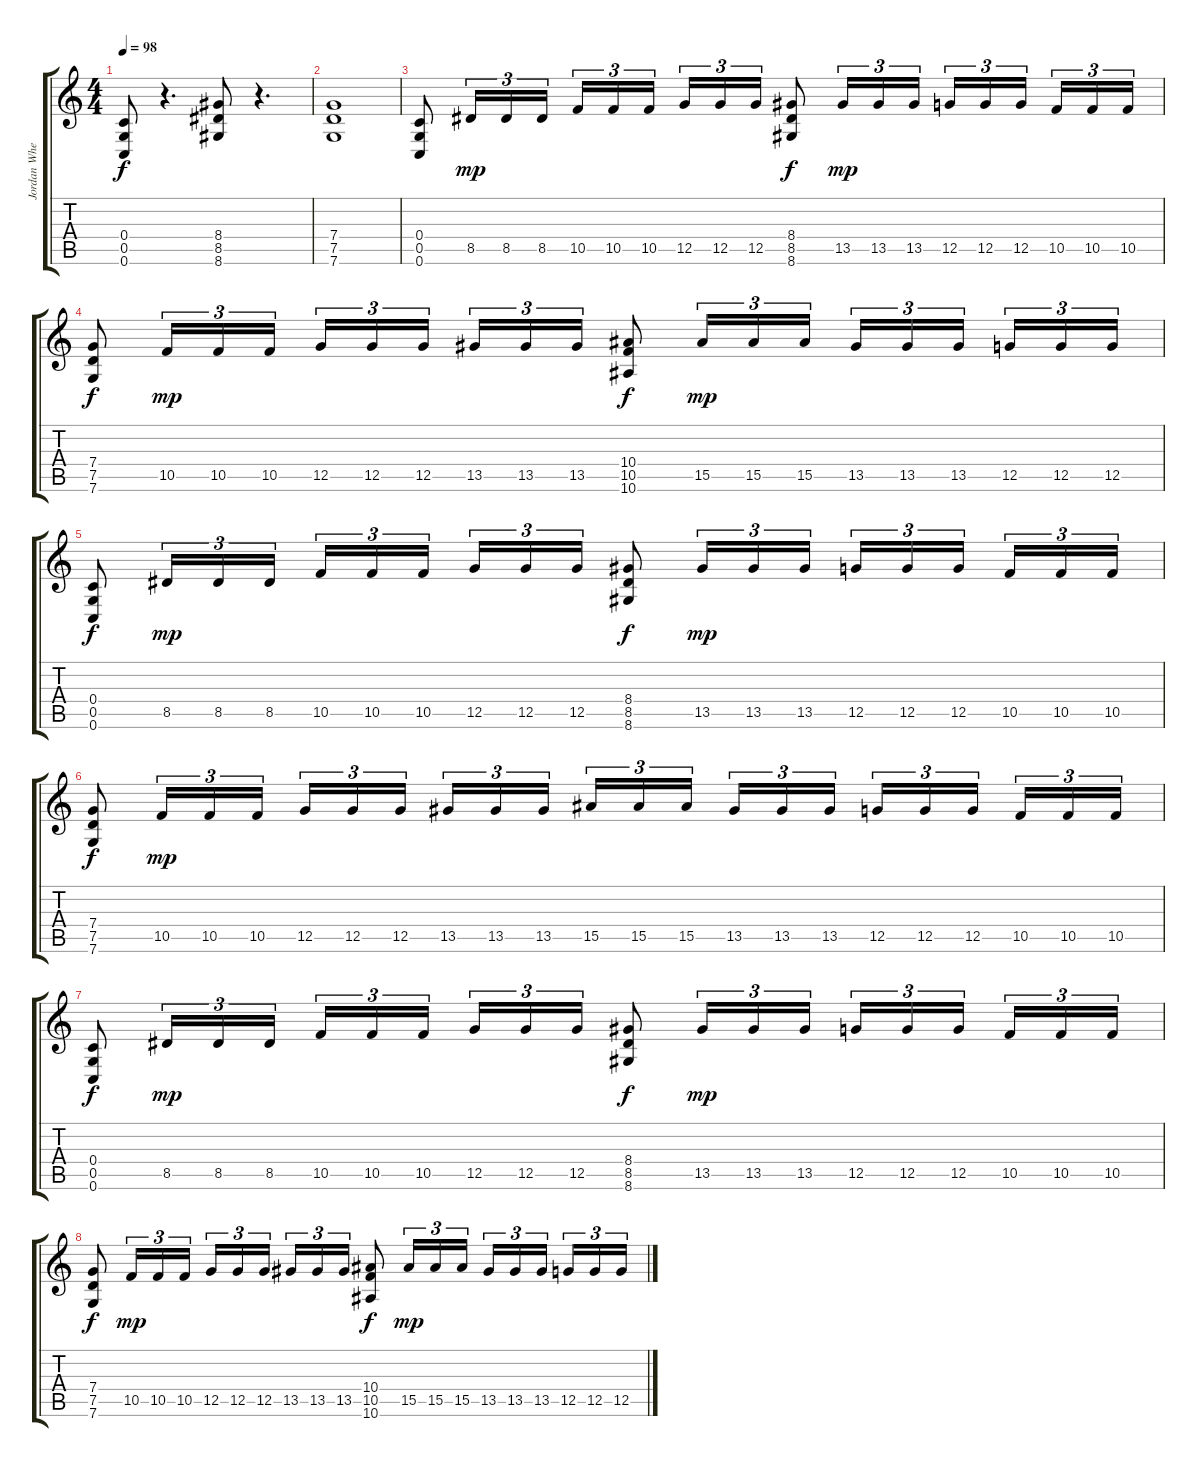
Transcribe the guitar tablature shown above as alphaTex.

\track ("Jordan Whelan" "Jordan Whe") {instrument distortionguitar}
\staff {score tabs}
\tuning (D4 A4 F3 C3 G2 C2) {hide}
\ts (4 4)
\tempo 98
\clef g2
\ks c
(0.4 0.5 0.6).8{dy f instrument distortionguitar} r.4{d} (8.4 8.5 8.6).8 r.4{d} |
(7.4 7.5 7.6).1 |
(0.4 0.5 0.6).8{balance 4} 8.5.16{tu (3 2) dy mp} 8.5.16{tu (3 2)} 8.5.16{tu (3 2)} 10.5.16{tu (3 2)} 10.5.16{tu (3 2)} 10.5.16{tu (3 2) beam splitsecondary} 12.5.16{tu (3 2)} 12.5.16{tu (3 2)} 12.5.16{tu (3 2)} (8.4 8.5 8.6).8{dy f} 13.5.16{tu (3 2) dy mp} 13.5.16{tu (3 2)} 13.5.16{tu (3 2)} 12.5.16{tu (3 2)} 12.5.16{tu (3 2)} 12.5.16{tu (3 2) beam splitsecondary} 10.5.16{tu (3 2)} 10.5.16{tu (3 2)} 10.5.16{tu (3 2)} |
(7.4 7.5 7.6).8{dy f} 10.5.16{tu (3 2) dy mp} 10.5.16{tu (3 2)} 10.5.16{tu (3 2)} 12.5.16{tu (3 2)} 12.5.16{tu (3 2)} 12.5.16{tu (3 2) beam splitsecondary} 13.5.16{tu (3 2)} 13.5.16{tu (3 2)} 13.5.16{tu (3 2)} (10.4 10.5 10.6).8{dy f} 15.5.16{tu (3 2) dy mp} 15.5.16{tu (3 2)} 15.5.16{tu (3 2)} 13.5.16{tu (3 2)} 13.5.16{tu (3 2)} 13.5.16{tu (3 2) beam splitsecondary} 12.5.16{tu (3 2)} 12.5.16{tu (3 2)} 12.5.16{tu (3 2)} |
(0.4 0.5 0.6).8{dy f} 8.5.16{tu (3 2) dy mp} 8.5.16{tu (3 2)} 8.5.16{tu (3 2)} 10.5.16{tu (3 2)} 10.5.16{tu (3 2)} 10.5.16{tu (3 2) beam splitsecondary} 12.5.16{tu (3 2)} 12.5.16{tu (3 2)} 12.5.16{tu (3 2)} (8.4 8.5 8.6).8{dy f} 13.5.16{tu (3 2) dy mp} 13.5.16{tu (3 2)} 13.5.16{tu (3 2)} 12.5.16{tu (3 2)} 12.5.16{tu (3 2)} 12.5.16{tu (3 2) beam splitsecondary} 10.5.16{tu (3 2)} 10.5.16{tu (3 2)} 10.5.16{tu (3 2)} |
(7.4 7.5 7.6).8{dy f} 10.5.16{tu (3 2) dy mp} 10.5.16{tu (3 2)} 10.5.16{tu (3 2)} 12.5.16{tu (3 2)} 12.5.16{tu (3 2)} 12.5.16{tu (3 2) beam splitsecondary} 13.5.16{tu (3 2)} 13.5.16{tu (3 2)} 13.5.16{tu (3 2)} 15.5.16{tu (3 2)} 15.5.16{tu (3 2)} 15.5.16{tu (3 2) beam splitsecondary} 13.5.16{tu (3 2)} 13.5.16{tu (3 2)} 13.5.16{tu (3 2)} 12.5.16{tu (3 2)} 12.5.16{tu (3 2)} 12.5.16{tu (3 2) beam splitsecondary} 10.5.16{tu (3 2)} 10.5.16{tu (3 2)} 10.5.16{tu (3 2)} |
(0.4 0.5 0.6).8{dy f} 8.5.16{tu (3 2) dy mp} 8.5.16{tu (3 2)} 8.5.16{tu (3 2)} 10.5.16{tu (3 2)} 10.5.16{tu (3 2)} 10.5.16{tu (3 2) beam splitsecondary} 12.5.16{tu (3 2)} 12.5.16{tu (3 2)} 12.5.16{tu (3 2)} (8.4 8.5 8.6).8{dy f} 13.5.16{tu (3 2) dy mp} 13.5.16{tu (3 2)} 13.5.16{tu (3 2)} 12.5.16{tu (3 2)} 12.5.16{tu (3 2)} 12.5.16{tu (3 2) beam splitsecondary} 10.5.16{tu (3 2)} 10.5.16{tu (3 2)} 10.5.16{tu (3 2)} |
(7.4 7.5 7.6).8{dy f} 10.5.16{tu (3 2) dy mp} 10.5.16{tu (3 2)} 10.5.16{tu (3 2)} 12.5.16{tu (3 2)} 12.5.16{tu (3 2)} 12.5.16{tu (3 2) beam splitsecondary} 13.5.16{tu (3 2)} 13.5.16{tu (3 2)} 13.5.16{tu (3 2)} (10.4 10.5 10.6).8{dy f} 15.5.16{tu (3 2) dy mp} 15.5.16{tu (3 2)} 15.5.16{tu (3 2)} 13.5.16{tu (3 2)} 13.5.16{tu (3 2)} 13.5.16{tu (3 2) beam splitsecondary} 12.5.16{tu (3 2)} 12.5.16{tu (3 2)} 12.5.16{tu (3 2)}
